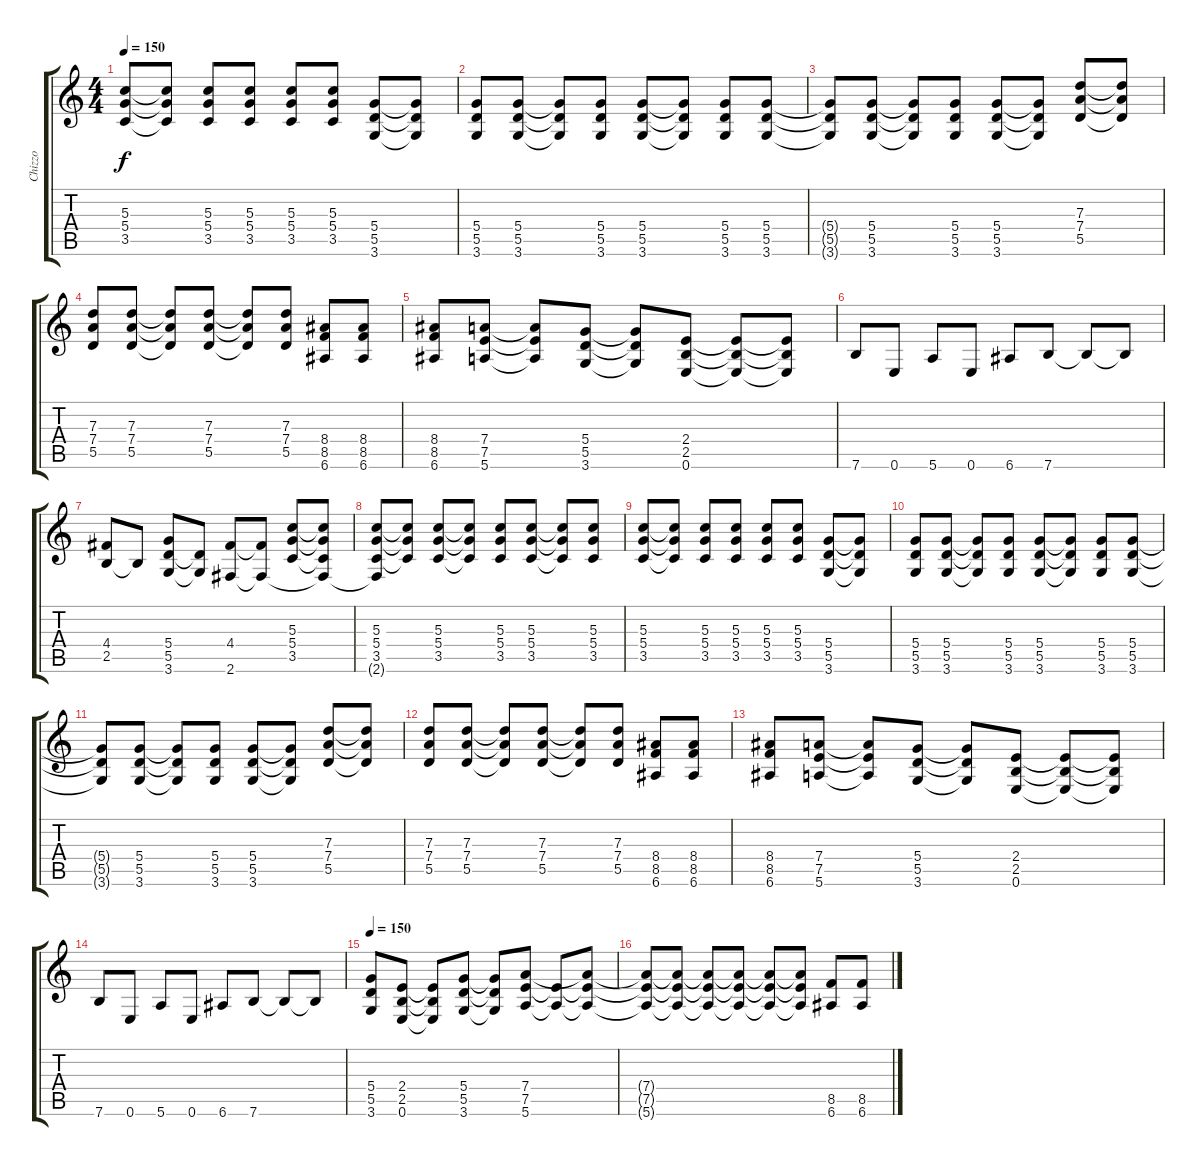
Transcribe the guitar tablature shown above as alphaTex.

\track ("Chizzo" "Chizzo") {instrument distortionguitar}
\staff {score tabs}
\tuning (E4 B3 G3 D3 A2 E2) {hide}
\ts (4 4)
\tempo 150
\clef g2
\ks c
(5.3 5.4 3.5).8{dy f} (5.3{t} 5.4{t} 3.5{t}).8 (5.3 5.4 3.5).8 (5.3 5.4 3.5).8 (5.3 5.4 3.5).8 (5.3 5.4 3.5).8 (5.4 5.5 3.6).8 (5.4{t} 5.5{t} 3.6{t}).8 |
(5.4 5.5 3.6).8 (5.4 5.5 3.6).8 (5.4{t} 5.5{t} 3.6{t}).8 (5.4 5.5 3.6).8 (5.4 5.5 3.6).8 (5.4{t} 5.5{t} 3.6{t}).8 (5.4 5.5 3.6).8 (5.4 5.5 3.6).8 |
(5.4{t} 5.5{t} 3.6{t}).8 (5.4 5.5 3.6).8 (5.4{t} 5.5{t} 3.6{t}).8 (5.4 5.5 3.6).8 (5.4 5.5 3.6).8 (5.4{t} 5.5{t} 3.6{t}).8 (7.3 7.4 5.5).8 (7.3{t} 7.4{t} 5.5{t}).8 |
(7.3 7.4 5.5).8 (7.3 7.4 5.5).8 (7.3{t} 7.4{t} 5.5{t}).8 (7.3 7.4 5.5).8 (7.3{t} 7.4{t} 5.5{t}).8 (7.3 7.4 5.5).8 (8.4 8.5 6.6).8 (8.4 8.5 6.6).8 |
(8.4 8.5 6.6).8 (7.4 7.5 5.6).8 (7.4{t} 7.5{t} 5.6{t}).8 (5.4 5.5 3.6).8 (5.4{t} 5.5{t} 3.6{t}).8 (2.4 2.5 0.6).8 (2.4{t} 2.5{t} 0.6{t}).8 (2.4{t} 2.5{t} 0.6{t}).8 |
7.6.8 0.6.8 5.6.8 0.6.8 6.6.8 7.6.8 7.6{t}.8 7.6{t}.8 |
(4.4 2.5).8 2.5{t}.8 (5.4 5.5 3.6).8 (5.5{t} 3.6{t}).8 (4.4 2.6).8 (4.4{t} 2.6{t}).8 (5.3 5.4 3.5).8 (5.3{t} 5.4{t} 3.5{t} 2.6{t}).8 |
(5.3 5.4 3.5 2.6{t}).8 (5.3{t} 5.4{t} 3.5{t}).8 (5.3 5.4 3.5).8 (5.3{t} 5.4{t} 3.5{t}).8 (5.3 5.4 3.5).8 (5.3 5.4 3.5).8 (5.3{t} 5.4{t} 3.5{t}).8 (5.3 5.4 3.5).8 |
(5.3 5.4 3.5).8 (5.3{t} 5.4{t} 3.5{t}).8 (5.3 5.4 3.5).8 (5.3 5.4 3.5).8 (5.3 5.4 3.5).8 (5.3 5.4 3.5).8 (5.4 5.5 3.6).8 (5.4{t} 5.5{t} 3.6{t}).8 |
(5.4 5.5 3.6).8 (5.4 5.5 3.6).8 (5.4{t} 5.5{t} 3.6{t}).8 (5.4 5.5 3.6).8 (5.4 5.5 3.6).8 (5.4{t} 5.5{t} 3.6{t}).8 (5.4 5.5 3.6).8 (5.4 5.5 3.6).8 |
(5.4{t} 5.5{t} 3.6{t}).8 (5.4 5.5 3.6).8 (5.4{t} 5.5{t} 3.6{t}).8 (5.4 5.5 3.6).8 (5.4 5.5 3.6).8 (5.4{t} 5.5{t} 3.6{t}).8 (7.3 7.4 5.5).8 (7.3{t} 7.4{t} 5.5{t}).8 |
(7.3 7.4 5.5).8 (7.3 7.4 5.5).8 (7.3{t} 7.4{t} 5.5{t}).8 (7.3 7.4 5.5).8 (7.3{t} 7.4{t} 5.5{t}).8 (7.3 7.4 5.5).8 (8.4 8.5 6.6).8 (8.4 8.5 6.6).8 |
(8.4 8.5 6.6).8 (7.4 7.5 5.6).8 (7.4{t} 7.5{t} 5.6{t}).8 (5.4 5.5 3.6).8 (5.4{t} 5.5{t} 3.6{t}).8 (2.4 2.5 0.6).8 (2.4{t} 2.5{t} 0.6{t}).8 (2.4{t} 2.5{t} 0.6{t}).8 |
7.6.8 0.6.8 5.6.8 0.6.8 6.6.8 7.6.8 7.6{t}.8 7.6{t}.8 |
\tempo 150
(5.4 5.5 3.6).8{instrument distortionguitar} (2.4 2.5 0.6).8 (2.4{t} 2.5{t} 0.6{t}).8 (5.4 5.5 3.6).8 (5.4{t} 5.5{t} 3.6{t}).8 (7.4 7.5 5.6).8 (7.5{t} 5.6{t}).8 (7.4{t} 7.5{t} 5.6{t}).8 |
(7.4{t} 7.5{t} 5.6{t}).8 (7.4{t} 7.5{t} 5.6{t}).8 (7.4{t} 7.5{t} 5.6{t}).8 (7.4{t} 7.5{t} 5.6{t}).8 (7.4{t} 7.5{t} 5.6{t}).8 (7.4{t} 7.5{t} 5.6{t}).8 (8.5 6.6).8 (8.5 6.6).8
